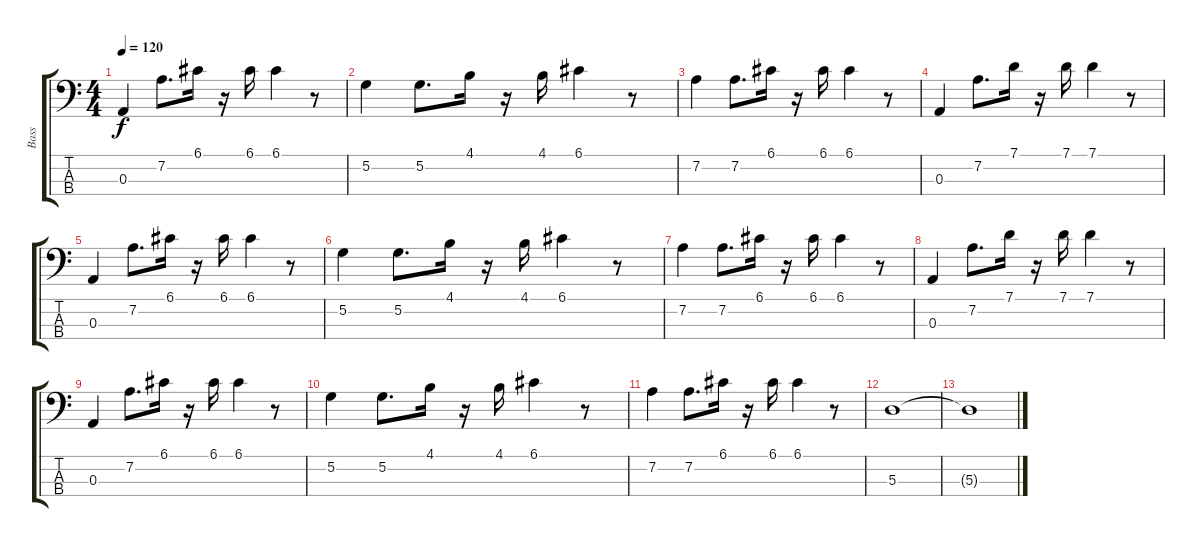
\track ("Bass" "Bass") {instrument electricbassfinger}
\staff {score tabs}
\tuning (G2 D2 A1 E1) {hide}
\ts (4 4)
\tempo 120
\clef f4
\ks c
0.3.4{dy f} 7.2.8{d} 6.1.16 r.16 6.1.16 6.1.4 r.8 |
5.2.4 5.2.8{d} 4.1.16 r.16 4.1.16 6.1.4 r.8 |
7.2.4 7.2.8{d} 6.1.16 r.16 6.1.16 6.1.4 r.8 |
0.3.4 7.2.8{d} 7.1.16 r.16 7.1.16 7.1.4 r.8 |
0.3.4 7.2.8{d} 6.1.16 r.16 6.1.16 6.1.4 r.8 |
5.2.4 5.2.8{d} 4.1.16 r.16 4.1.16 6.1.4 r.8 |
7.2.4 7.2.8{d} 6.1.16 r.16 6.1.16 6.1.4 r.8 |
0.3.4 7.2.8{d} 7.1.16 r.16 7.1.16 7.1.4 r.8 |
0.3.4 7.2.8{d} 6.1.16 r.16 6.1.16 6.1.4 r.8 |
5.2.4 5.2.8{d} 4.1.16 r.16 4.1.16 6.1.4 r.8 |
7.2.4 7.2.8{d} 6.1.16 r.16 6.1.16 6.1.4 r.8 |
5.3.1 |
5.3{t}.1
